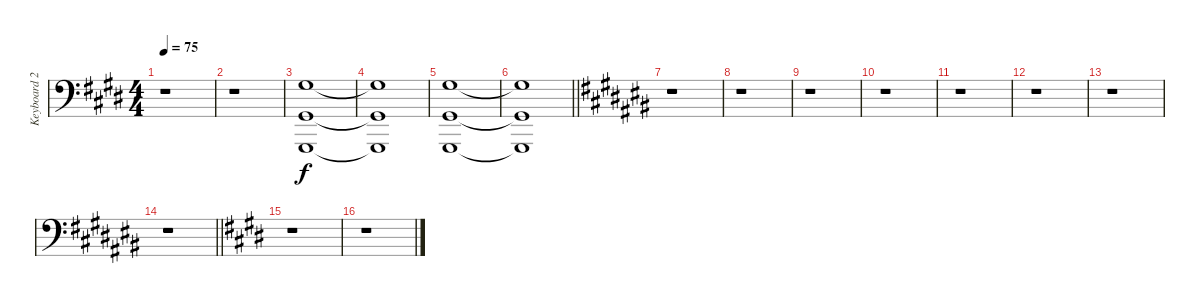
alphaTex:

\track ("Keyboard 2" "Keyboard 2") {instrument churchorgan}
\staff {score}
\tuning (G2 D2 A1 E1 B0) {hide}
\ts (4 4)
\tempo 75
\clef f4
\ks e
r.1{dy f} |
r.1 |
(1.1 18.2 4.4).1 |
(1.1{t} 18.2{t} 4.4{t}).1 |
(1.1 18.2 4.4).1 |
\barLineRight lightlight
(1.1{t} 18.2{t} 4.4{t}).1 |
\ks c#
r.1 |
r.1 |
r.1 |
r.1 |
r.1 |
r.1 |
r.1 |
\barLineRight lightlight
r.1 |
\ks e
r.1 |
r.1
